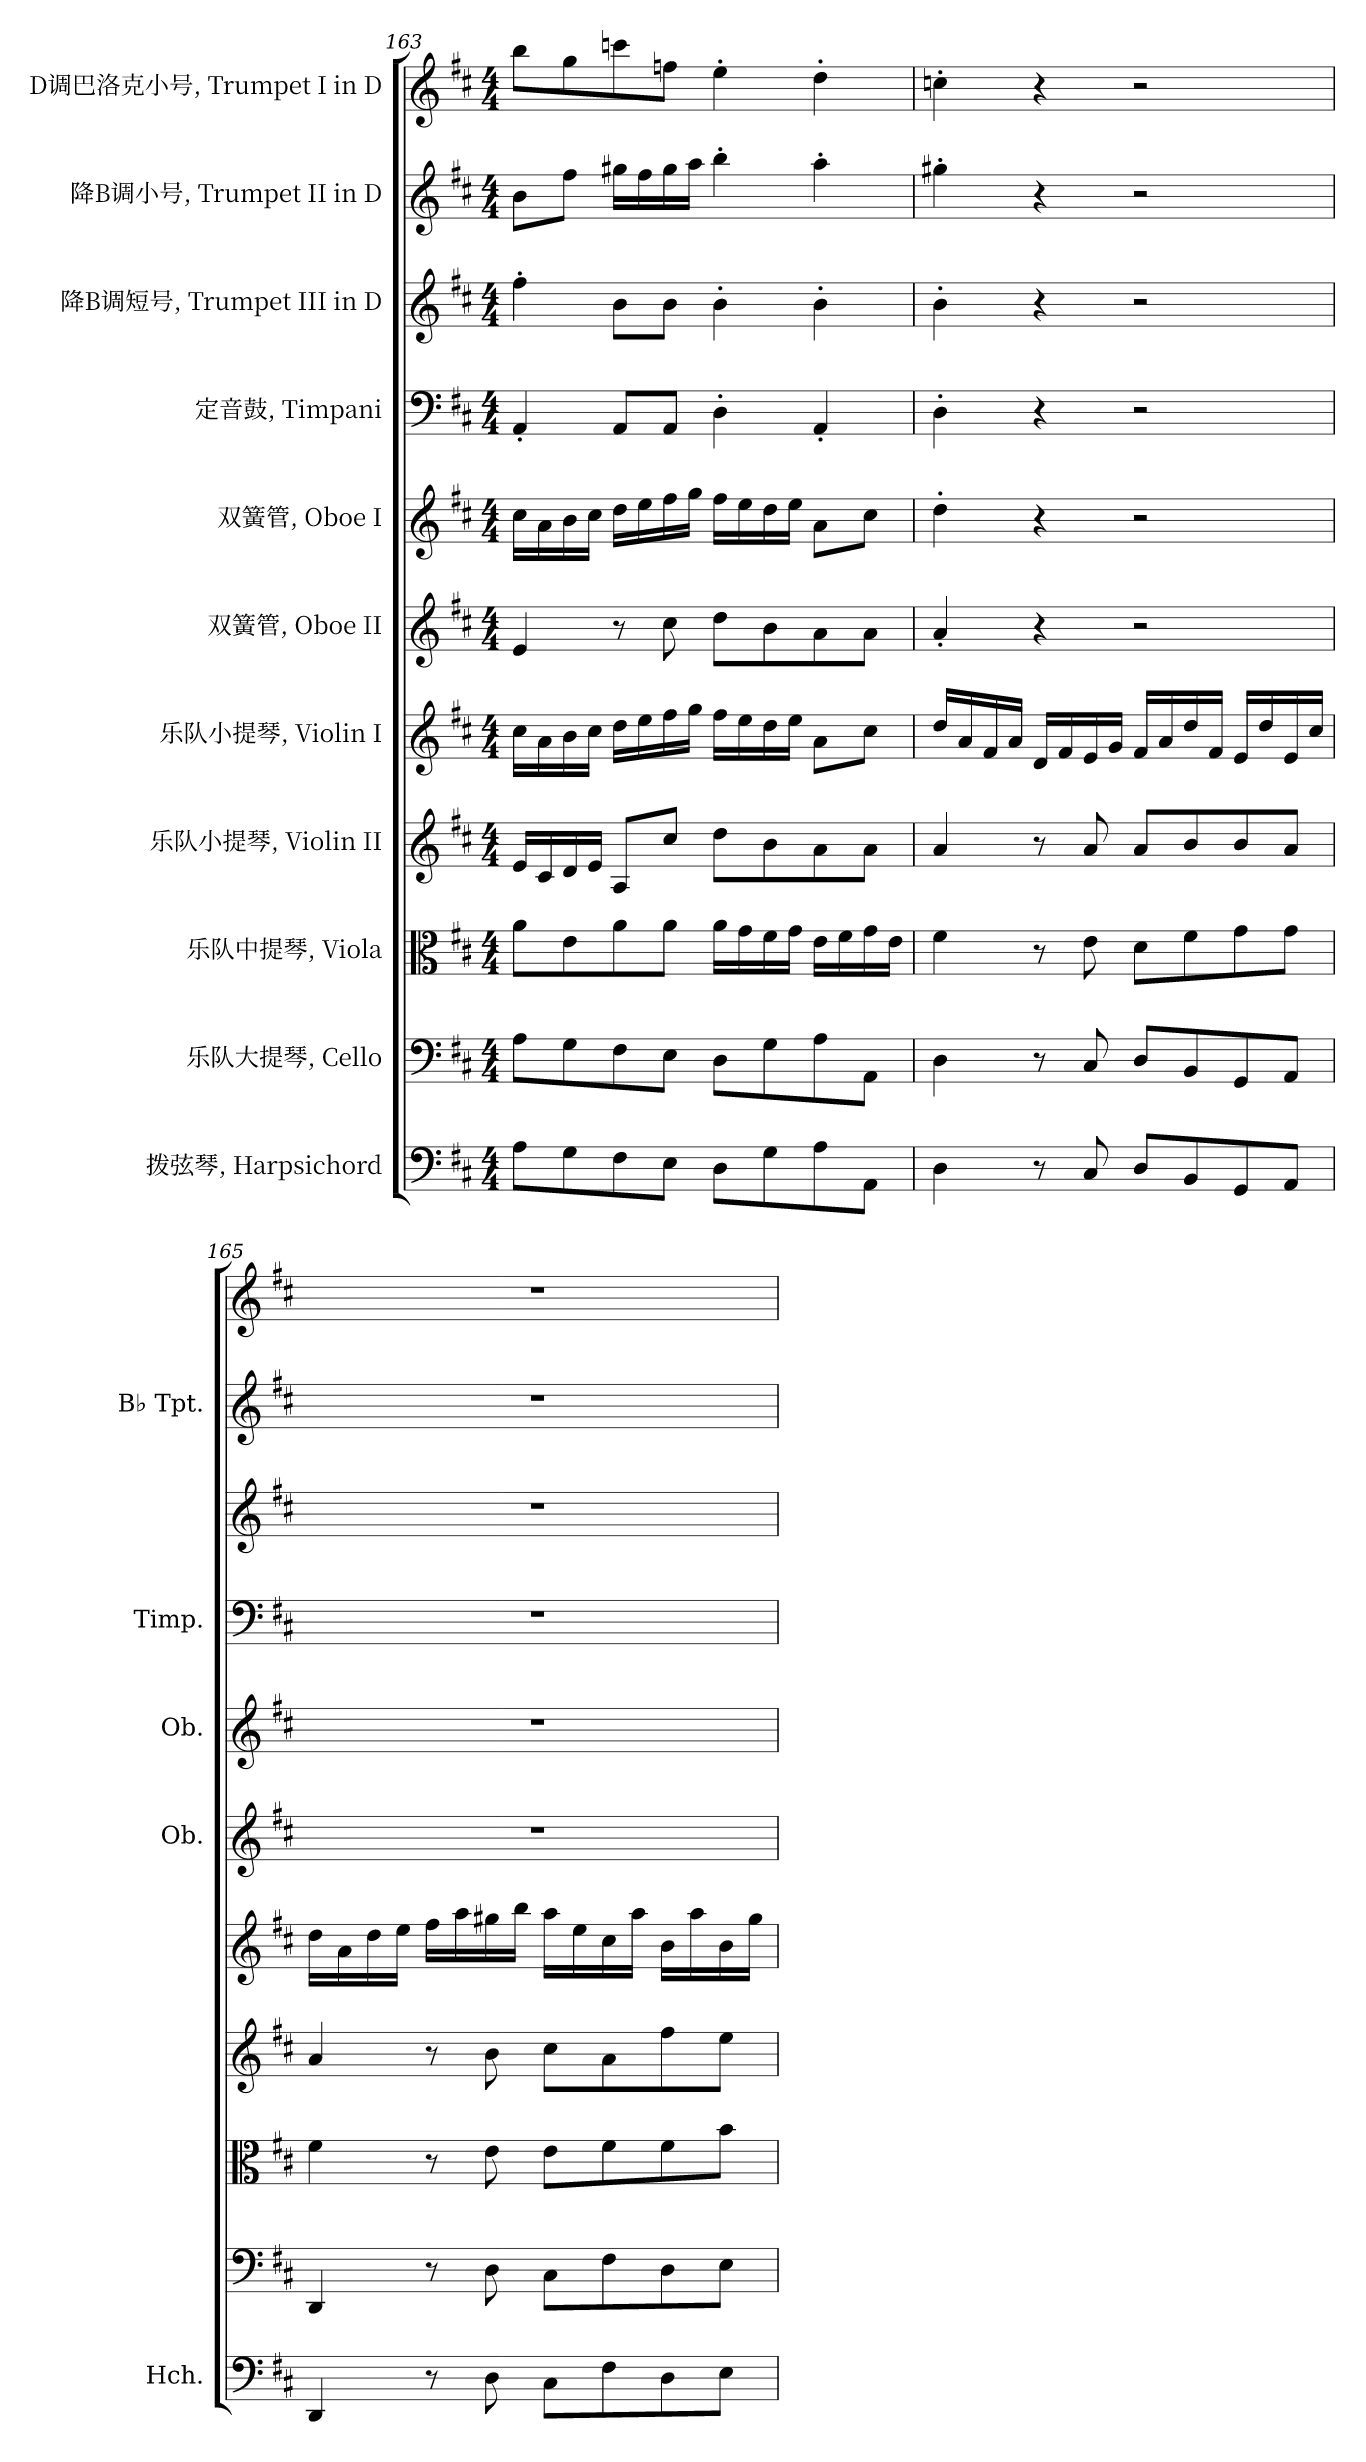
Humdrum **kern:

**kern	**kern	**kern	**kern	**kern	**kern	**kern	**kern	**kern	**kern	**kern
*part11	*part10	*part9	*part8	*part7	*part6	*part5	*part4	*part3	*part2	*part1
*staff11	*staff10	*staff9	*staff8	*staff7	*staff6	*staff5	*staff4	*staff3	*staff2	*staff1
*I"拨弦琴, Harpsichord	*I"乐队大提琴, Cello	*I"乐队中提琴, Viola	*I"乐队小提琴, Violin II	*I"乐队小提琴, Violin I	*I"双簧管, Oboe II	*I"双簧管, Oboe I	*I"定音鼓, Timpani	*I"降B调短号, Trumpet III in D	*I"降B调小号, Trumpet II in D	*I"D调巴洛克小号, Trumpet I in D
*I'Hch.	*	*	*	*	*I'Ob.	*I'Ob.	*I'Timp.	*	*I'B♭ Tpt.	*
!!LO:PB:g=z
*clefF4	*clefF4	*clefC3	*clefG2	*clefG2	*clefG2	*clefG2	*clefF4	*clefG2	*clefG2	*clefG2
*	*	*	*	*	*	*	*	*ITrd1c2	*ITrd1c2	*ITrd-1c-2
*k[f#c#]	*k[f#c#]	*k[f#c#]	*k[f#c#]	*k[f#c#]	*k[f#c#]	*k[f#c#]	*k[f#c#]	*k[]	*k[]	*k[f#c#g#d#]
*M4/4	*M4/4	*M4/4	*M4/4	*M4/4	*M4/4	*M4/4	*M4/4	*M4/4	*M4/4	*M4/4
=163	=163	=163	=163	=163	=163	=163	=163	=163	=163	=163
8A\L	8A\L	8a\L	16e/LL	16cc#\LL	4e/	16cc#\LL	4AA'/	4ee'\	8a\L	8ccc#\L
.	.	.	16c#/	16a\	.	16a\	.	.	.	.
8G\	8G\	8e\	16d/	16b\	.	16b\	.	.	8ee\J	8aa\
.	.	.	16e/JJ	16cc#\JJ	.	16cc#\JJ	.	.	.	.
8F#\	8F#\	8a\	8A/L	16dd\LL	8r	16dd\LL	8AA/L	8a\L	16ff#X\LL	8dddn\
.	.	.	.	16ee\	.	16ee\	.	.	16ee\	.
8E\J	8E\J	8a\J	8cc#/J	16ff#\	8cc#\	16ff#\	8AA/J	8a\J	16ff#\	8ggn\J
.	.	.	.	16gg\JJ	.	16gg\JJ	.	.	16gg\JJ	.
8D\L	8D\L	16a\LL	8dd\L	16ff#\LL	8dd\L	16ff#\LL	4D'\	4a'\	4aa'\	4ff#'\
.	.	16g\	.	16ee\	.	16ee\	.	.	.	.
8G\	8G\	16f#\	8b\	16dd\	8b\	16dd\	.	.	.	.
.	.	16g\JJ	.	16ee\JJ	.	16ee\JJ	.	.	.	.
8A\	8A\	16e\LL	8a\	8a\L	8a\	8a\L	4AA'/	4a'\	4gg'\	4ee'\
.	.	16f#\	.	.	.	.	.	.	.	.
8AA\J	8AA\J	16g\	8a\J	8cc#\J	8a\J	8cc#\J	.	.	.	.
.	.	16e\JJ	.	.	.	.	.	.	.	.
=164	=164	=164	=164	=164	=164	=164	=164	=164	=164	=164
4D\	4D\	4f#\	4a/	16dd/LL	4a'/	4dd'\	4D'\	4a'\	4ff#X'\	4ddn'\
.	.	.	.	16a/	.	.	.	.	.	.
.	.	.	.	16f#/	.	.	.	.	.	.
.	.	.	.	16a/JJ	.	.	.	.	.	.
8r	8r	8r	8r	16d/LL	4r	4r	4r	4r	4r	4r
.	.	.	.	16f#/	.	.	.	.	.	.
8C#/	8C#/	8e\	8a/	16e/	.	.	.	.	.	.
.	.	.	.	16g/JJ	.	.	.	.	.	.
8D/L	8D/L	8d\L	8a/L	16f#/LL	2r	2r	2r	2r	2r	2r
.	.	.	.	16a/	.	.	.	.	.	.
8BB/	8BB/	8f#\	8b/	16dd/	.	.	.	.	.	.
.	.	.	.	16f#/JJ	.	.	.	.	.	.
8GG/	8GG/	8g\	8b/	16e/LL	.	.	.	.	.	.
.	.	.	.	16dd/	.	.	.	.	.	.
8AA/J	8AA/J	8g\J	8a/J	16e/	.	.	.	.	.	.
.	.	.	.	16cc#/JJ	.	.	.	.	.	.
!!LO:PB:g=z
=165	=165	=165	=165	=165	=165	=165	=165	=165	=165	=165
4DD/	4DD/	4f#\	4a/	16dd\LL	1r	1r	1r	1r	1r	1r
.	.	.	.	16a\	.	.	.	.	.	.
.	.	.	.	16dd\	.	.	.	.	.	.
.	.	.	.	16ee\JJ	.	.	.	.	.	.
8r	8r	8r	8r	16ff#\LL	.	.	.	.	.	.
.	.	.	.	16aa\	.	.	.	.	.	.
8D\	8D\	8e\	8b\	16gg#X\	.	.	.	.	.	.
.	.	.	.	16bb\JJ	.	.	.	.	.	.
8C#\L	8C#\L	8e\L	8cc#\L	16aa\LL	.	.	.	.	.	.
.	.	.	.	16ee\	.	.	.	.	.	.
8F#\	8F#\	8f#\	8a\	16cc#\	.	.	.	.	.	.
.	.	.	.	16aa\JJ	.	.	.	.	.	.
8D\	8D\	8f#\	8ff#\	16b\LL	.	.	.	.	.	.
.	.	.	.	16aa\	.	.	.	.	.	.
8E\J	8E\J	8b\J	8ee\J	16b\	.	.	.	.	.	.
.	.	.	.	16gg#\JJ	.	.	.	.	.	.
=	=	=	=	=	=	=	=	=	=	=
*-	*-	*-	*-	*-	*-	*-	*-	*-	*-	*-
